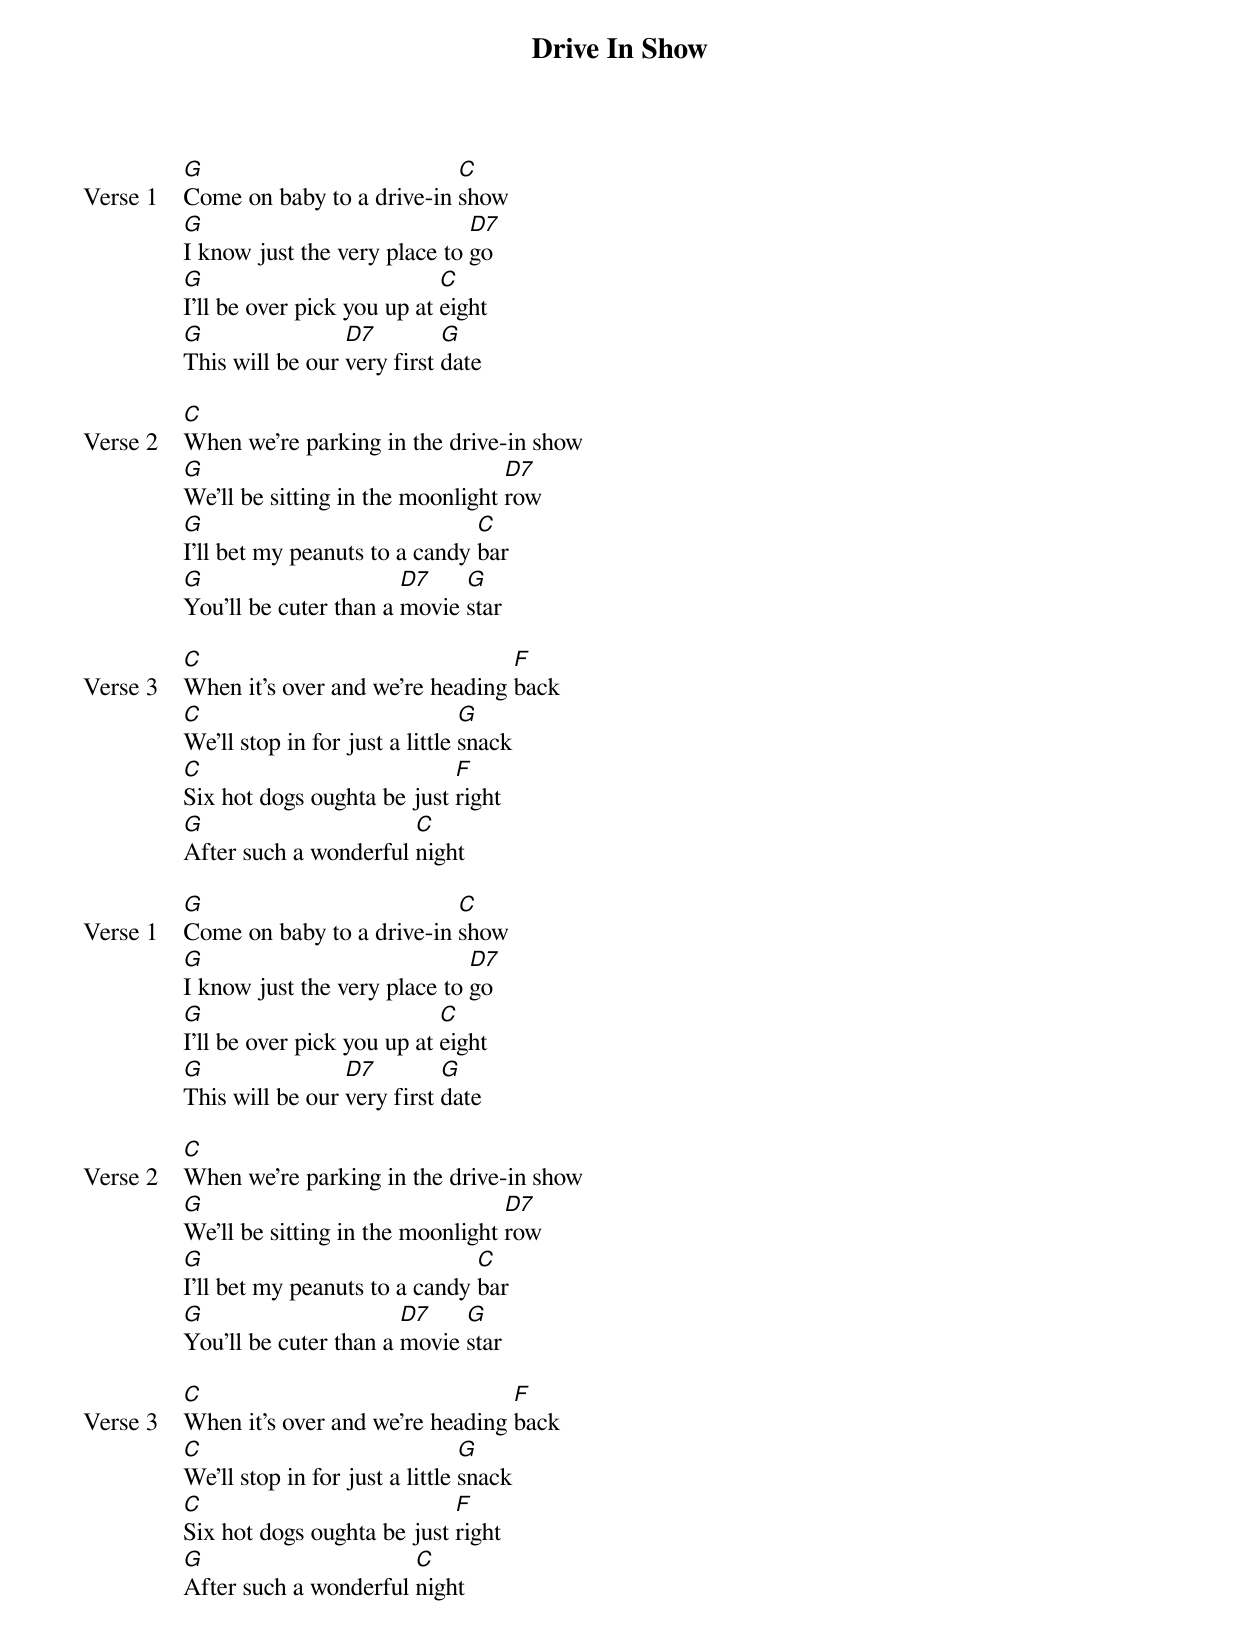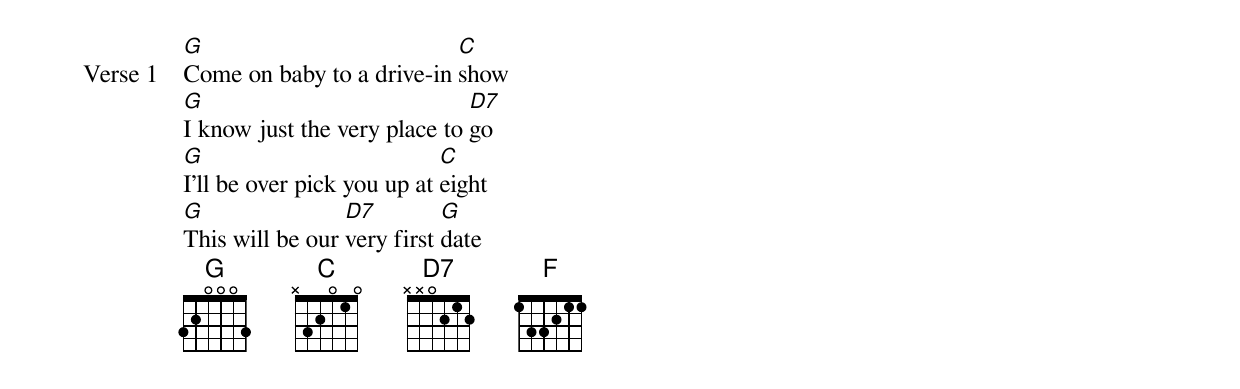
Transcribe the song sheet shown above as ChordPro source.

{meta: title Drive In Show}
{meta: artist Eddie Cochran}
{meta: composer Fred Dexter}

{start_of_verse: Verse 1}
[G]Come on baby to a drive-in [C]show
[G]I know just the very place to [D7]go
[G]I'll be over pick you up at [C]eight
[G]This will be our [D7]very first [G]date
{end_of_verse}

{start_of_verse: Verse 2}
[C]When we're parking in the drive-in show
[G]We'll be sitting in the moonlight [D7]row
[G]I'll bet my peanuts to a candy [C]bar
[G]You'll be cuter than a [D7]movie [G]star
{end_of_verse}

{start_of_verse: Verse 3}
[C]When it's over and we're heading [F]back
[C]We'll stop in for just a little [G]snack
[C]Six hot dogs oughta be just [F]right
[G]After such a wonderful [C]night
{end_of_verse}

{start_of_verse: Verse 1}
[G]Come on baby to a drive-in [C]show
[G]I know just the very place to [D7]go
[G]I'll be over pick you up at [C]eight
[G]This will be our [D7]very first [G]date
{end_of_verse}

{start_of_verse: Verse 2}
[C]When we're parking in the drive-in show
[G]We'll be sitting in the moonlight [D7]row
[G]I'll bet my peanuts to a candy [C]bar
[G]You'll be cuter than a [D7]movie [G]star
{end_of_verse}

{start_of_verse: Verse 3}
[C]When it's over and we're heading [F]back
[C]We'll stop in for just a little [G]snack
[C]Six hot dogs oughta be just [F]right
[G]After such a wonderful [C]night
{end_of_verse}

{start_of_verse: Verse 1}
[G]Come on baby to a drive-in [C]show
[G]I know just the very place to [D7]go
[G]I'll be over pick you up at [C]eight
[G]This will be our [D7]very first [G]date
{end_of_verse}
